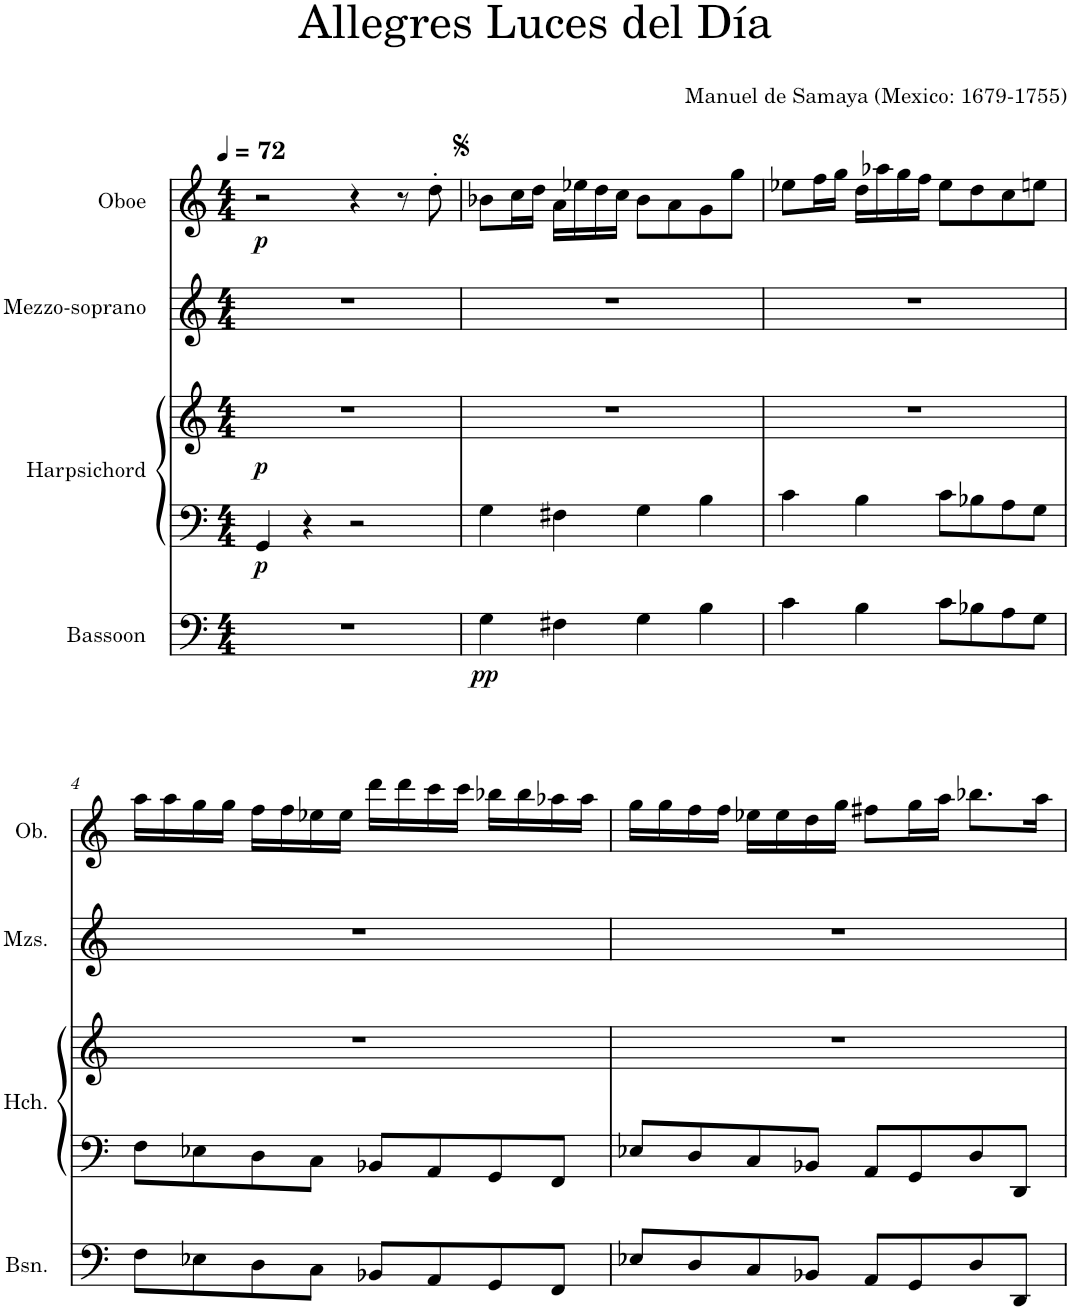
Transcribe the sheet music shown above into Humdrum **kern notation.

**kern	**dynam	**kern	**kern	**dynam	**kern	**kern	**dynam
*part4	*part4	*part3	*part3	*part3	*part2	*part1	*part1
*staff5	*staff5	*staff4	*staff3	*staff3/4	*staff2	*staff1	*staff1
*I"Bassoon	*	*I"Harpsichord	*	*	*I"Mezzo-soprano	*I"Oboe	*
*I'Bsn.	*	*I'Hch.	*	*	*I'Mzs.	*I'Ob.	*
*clefF4	*	*clefF4	*clefG2	*	*clefG2	*clefG2	*
*k[]	*	*k[]	*k[]	*	*k[]	*k[]	*
*M4/4	*	*M4/4	*M4/4	*	*M4/4	*M4/4	*
*MM72	*	*MM72	*MM72	*	*MM72	*MM72	*
=1	=1	=1	=1	=1	=1	=1	=1
!	!	!	!	!LO:DY:b=2	!	!	!
!	!	!	!	!LO:DY:n=1:b	!	!	!LO:DY:b
1r	.	4GG/	1r	p p	1r	2r	p
.	.	4r	.	.	.	.	.
.	.	2r	.	.	.	4r	.
.	.	.	.	.	.	8r	.
.	.	.	.	.	.	8dd'\	.
=2	=2	=2	=2	=2	=2	=2	=2
!	!LO:DY:b	!	!	!	!	!	!
4G\	pp	4G\	1r	.	1r	8b-X\L	.
.	.	.	.	.	.	16cc\L	.
.	.	.	.	.	.	16dd\JJ	.
4F#X\	.	4F#X\	.	.	.	16a\LL	.
.	.	.	.	.	.	16ee-X\	.
.	.	.	.	.	.	16dd\	.
.	.	.	.	.	.	16cc\JJ	.
4G\	.	4G\	.	.	.	8b-\L	.
.	.	.	.	.	.	8a\	.
4B\	.	4B\	.	.	.	8g\	.
.	.	.	.	.	.	8gg\J	.
=3	=3	=3	=3	=3	=3	=3	=3
4c\	.	4c\	1r	.	1r	8ee-X\L	.
.	.	.	.	.	.	16ff\L	.
.	.	.	.	.	.	16gg\JJ	.
4B\	.	4B\	.	.	.	16dd\LL	.
.	.	.	.	.	.	16aa-X\	.
.	.	.	.	.	.	16gg\	.
.	.	.	.	.	.	16ff\JJ	.
8c\L	.	8c\L	.	.	.	8ee-\L	.
8B-X\	.	8B-X\	.	.	.	8dd\	.
8A\	.	8A\	.	.	.	8cc\	.
8G\J	.	8G\J	.	.	.	8een\J	.
!!LO:LB:g=z
=4	=4	=4	=4	=4	=4	=4	=4
8F\L	.	8F\L	1r	.	1r	16aa\LL	.
.	.	.	.	.	.	16aa\	.
8E-X\	.	8E-X\	.	.	.	16gg\	.
.	.	.	.	.	.	16gg\JJ	.
8D\	.	8D\	.	.	.	16ff\LL	.
.	.	.	.	.	.	16ff\	.
8C\J	.	8C\J	.	.	.	16ee-X\	.
.	.	.	.	.	.	16ee-\JJ	.
8BB-X/L	.	8BB-X/L	.	.	.	16ddd\LL	.
.	.	.	.	.	.	16ddd\	.
8AA/	.	8AA/	.	.	.	16ccc\	.
.	.	.	.	.	.	16ccc\JJ	.
8GG/	.	8GG/	.	.	.	16bb-X\LL	.
.	.	.	.	.	.	16bb-\	.
8FF/J	.	8FF/J	.	.	.	16aa-X\	.
.	.	.	.	.	.	16aa-\JJ	.
=5	=5	=5	=5	=5	=5	=5	=5
8E-X/L	.	8E-X/L	1r	.	1r	16gg\LL	.
.	.	.	.	.	.	16gg\	.
8D/	.	8D/	.	.	.	16ff\	.
.	.	.	.	.	.	16ff\JJ	.
8C/	.	8C/	.	.	.	16ee-X\LL	.
.	.	.	.	.	.	16ee-\	.
8BB-X/J	.	8BB-X/J	.	.	.	16dd\	.
.	.	.	.	.	.	16gg\JJ	.
8AA/L	.	8AA/L	.	.	.	8ff#X\L	.
8GG/	.	8GG/	.	.	.	16gg\L	.
.	.	.	.	.	.	16aa\JJ	.
8D/	.	8D/	.	.	.	8.bb-X\L	.
8DD/J	.	8DD/J	.	.	.	.	.
.	.	.	.	.	.	16aa\Jk	.
=	=	=	=	=	=	=	=
*-	*-	*-	*-	*-	*-	*-	*-
